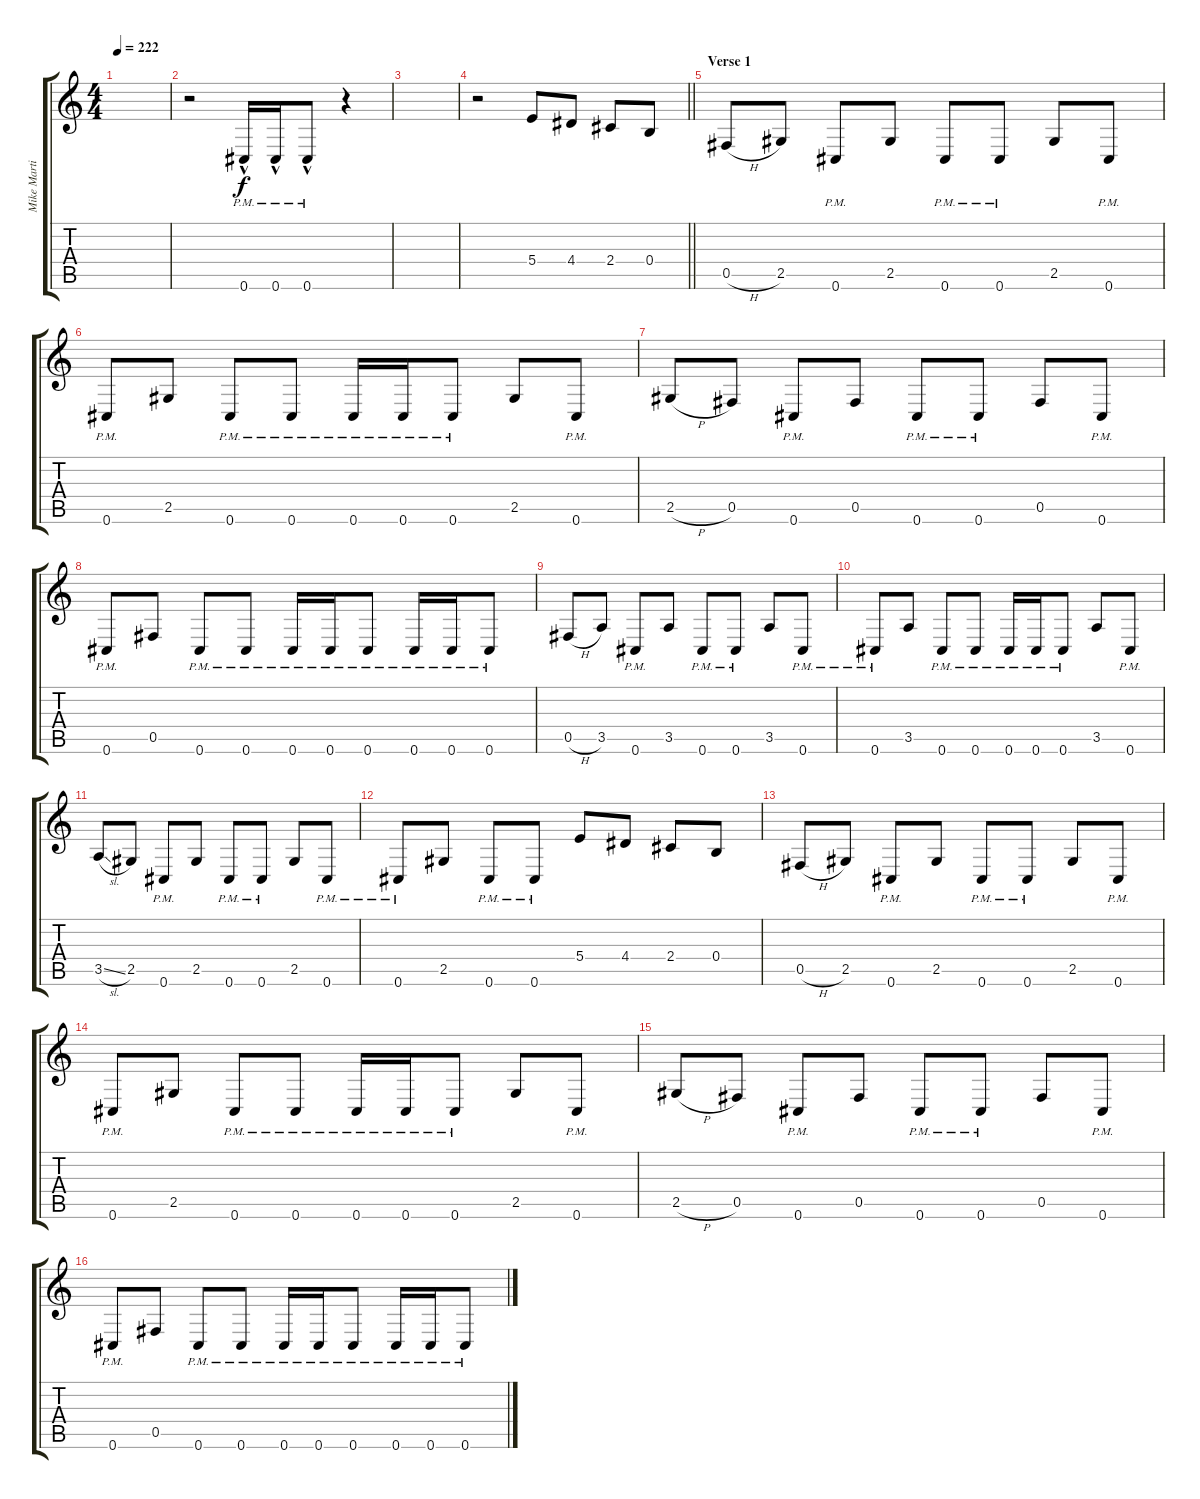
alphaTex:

\track ("Mike Martin " "Mike Marti") {instrument distortionguitar}
\staff {score tabs}
\tuning (Db4 Ab3 E3 B2 Gb2 Db2) {hide}
\ts (4 4)
\tempo 222
\clef g2
\ks c
|
r.2 0.6{hac pm}.16 0.6{hac pm}.16 0.6{hac pm}.8 r.4 |
|
\barLineRight lightlight
r.2 5.4.8{dy f} 4.4.8 2.4.8 0.4.8 |
\section ("" "Verse 1")
0.5{h}.8 2.5.8 0.6{pm}.8 2.5.8 0.6{pm}.8 0.6{pm}.8 2.5.8 0.6{pm}.8 |
0.6{pm}.8 2.5.8 0.6{pm}.8 0.6{pm}.8 0.6{pm}.16 0.6{pm}.16 0.6{pm}.8 2.5.8 0.6{pm}.8 |
2.5{h}.8 0.5.8 0.6{pm}.8 0.5.8 0.6{pm}.8 0.6{pm}.8 0.5.8 0.6{pm}.8 |
0.6{pm}.8 0.5.8 0.6{pm}.8 0.6{pm}.8 0.6{pm}.16 0.6{pm}.16 0.6{pm}.8 0.6{pm}.16 0.6{pm}.16 0.6{pm}.8 |
0.5{h}.8 3.5.8 0.6{pm}.8 3.5.8 0.6{pm}.8 0.6{pm}.8 3.5.8 0.6{pm}.8 |
0.6{pm}.8 3.5.8 0.6{pm}.8 0.6{pm}.8 0.6{pm}.16 0.6{pm}.16 0.6{pm}.8 3.5.8 0.6{pm}.8 |
3.5{sl}.8 2.5.8 0.6{pm}.8 2.5.8 0.6{pm}.8 0.6{pm}.8 2.5.8 0.6{pm}.8 |
0.6{pm}.8 2.5.8 0.6{pm}.8 0.6{pm}.8 5.4.8 4.4.8 2.4.8 0.4.8 |
0.5{h}.8 2.5.8 0.6{pm}.8 2.5.8 0.6{pm}.8 0.6{pm}.8 2.5.8 0.6{pm}.8 |
0.6{pm}.8 2.5.8 0.6{pm}.8 0.6{pm}.8 0.6{pm}.16 0.6{pm}.16 0.6{pm}.8 2.5.8 0.6{pm}.8 |
2.5{h}.8 0.5.8 0.6{pm}.8 0.5.8 0.6{pm}.8 0.6{pm}.8 0.5.8 0.6{pm}.8 |
0.6{pm}.8 0.5.8 0.6{pm}.8 0.6{pm}.8 0.6{pm}.16 0.6{pm}.16 0.6{pm}.8 0.6{pm}.16 0.6{pm}.16 0.6{pm}.8
